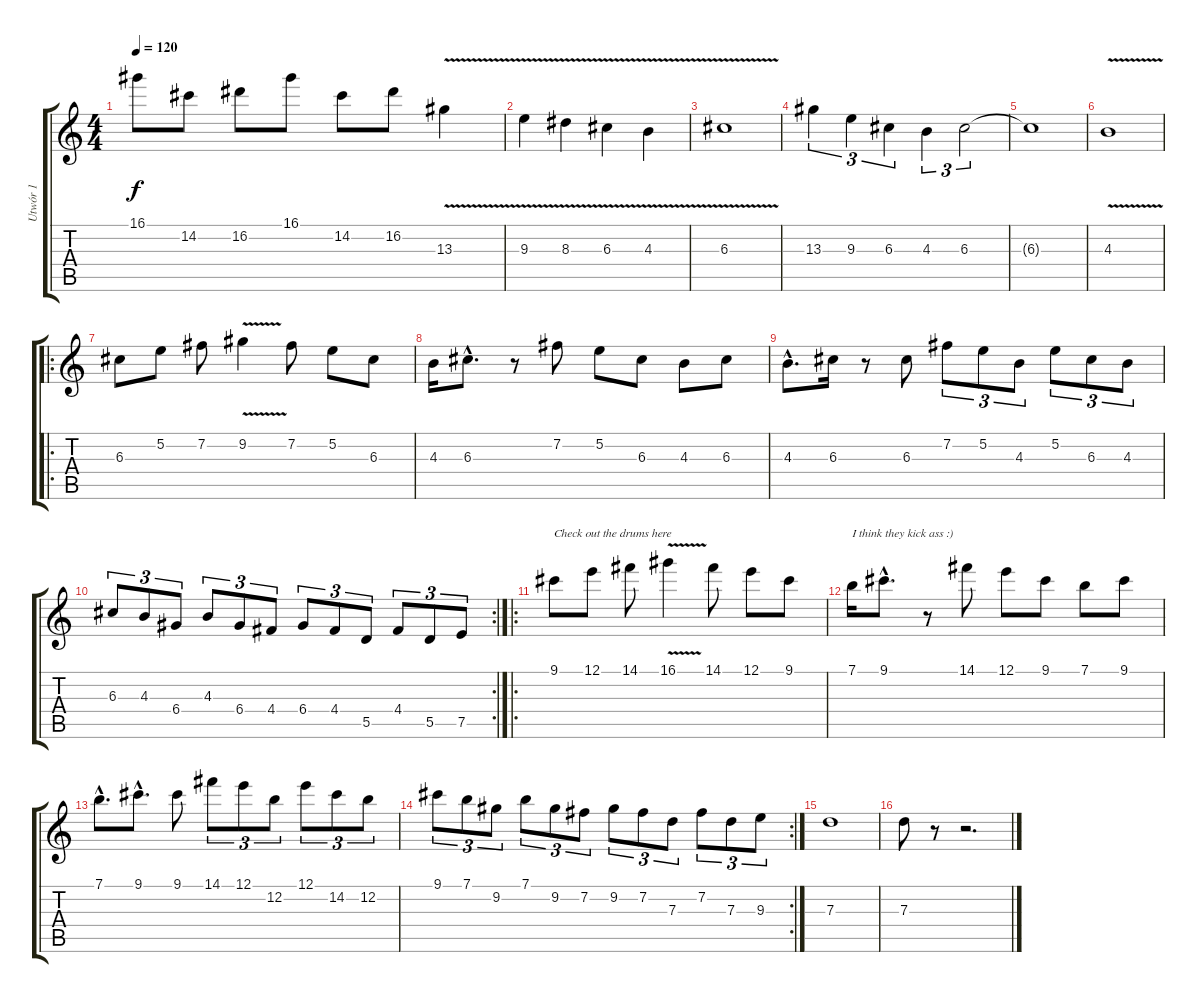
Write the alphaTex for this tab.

\track ("Utwór 1" "Utwór 1") {instrument distortionguitar}
\staff {score tabs}
\tuning (E4 B3 G3 D3 A2 D2) {hide}
\ts (4 4)
\tempo 120
\clef g2
\ks c
16.1.8{dy f} 14.2.8 16.2.8 16.1.8 14.2.8 16.2.8 13.3{v}.4 |
9.3{v}.4 8.3{v}.4 6.3{v}.4 4.3{v}.4 |
6.3{v}.1 |
13.3.4{tu (3 2)} 9.3.4{tu (3 2)} 6.3.4{tu (3 2)} 4.3.4{tu (3 2)} 6.3.2{tu (3 2)} |
6.3{t}.1 |
4.3{v}.1 |
\ro
6.3.8 5.2.8 7.2.8 9.2{v}.4 7.2.8 5.2.8 6.3.8 |
4.3.16 6.3{hac}.8{d} r.8 7.2.8 5.2.8 6.3.8 4.3.8 6.3.8 |
4.3{hac}.8{d} 6.3.16 r.8 6.3.8 7.2.8{tu (3 2)} 5.2.8{tu (3 2)} 4.3.8{tu (3 2)} 5.2.8{tu (3 2)} 6.3.8{tu (3 2)} 4.3.8{tu (3 2)} |
\rc 2
6.3.8{tu (3 2)} 4.3.8{tu (3 2)} 6.4.8{tu (3 2)} 4.3.8{tu (3 2)} 6.4.8{tu (3 2)} 4.4.8{tu (3 2)} 6.4.8{tu (3 2)} 4.4.8{tu (3 2)} 5.5.8{tu (3 2)} 4.4.8{tu (3 2)} 5.5.8{tu (3 2)} 7.5.8{tu (3 2)} |
\ro
9.1.8{txt "Check out the drums here"} 12.1.8 14.1.8 16.1{v}.4 14.1.8 12.1.8 9.1.8 |
7.1.16{txt "I think they kick ass :)"} 9.1{hac}.8{d} r.8 14.1.8 12.1.8 9.1.8 7.1.8 9.1.8 |
7.1{hac}.8{d} 9.1{hac}.8{d} 9.1.8 14.1.8{tu (3 2)} 12.1.8{tu (3 2)} 12.2.8{tu (3 2)} 12.1.8{tu (3 2)} 14.2.8{tu (3 2)} 12.2.8{tu (3 2)} |
\rc 2
9.1.8{tu (3 2)} 7.1.8{tu (3 2)} 9.2.8{tu (3 2)} 7.1.8{tu (3 2)} 9.2.8{tu (3 2)} 7.2.8{tu (3 2)} 9.2.8{tu (3 2)} 7.2.8{tu (3 2)} 7.3.8{tu (3 2)} 7.2.8{tu (3 2)} 7.3.8{tu (3 2)} 9.3.8{tu (3 2)} |
7.3.1 |
7.3.8 r.8 r.2{d}
